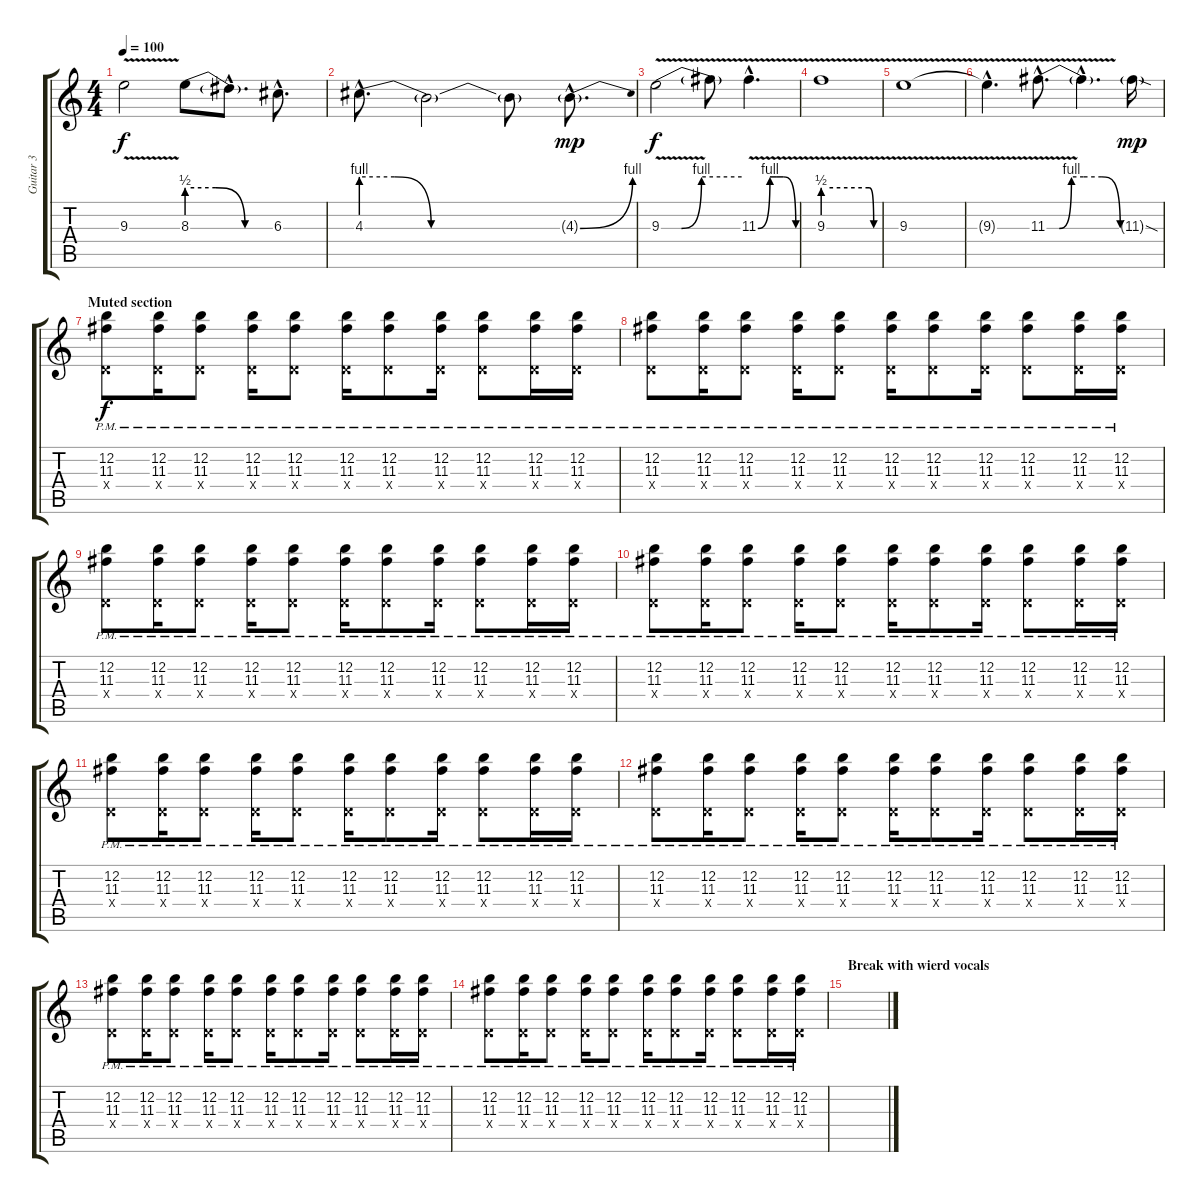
\track ("Guitar 3" "Guitar 3") {instrument overdrivenguitar}
\staff {score tabs}
\tuning (E4 B3 G3 D3 A2 E2) {hide}
\ts (4 4)
\tempo 100
\clef g2
\ks c
9.3{v}.2{dy f} 8.3{be (custom 0 2 10 2 15 2 20 2 40 0 60 0)}.8 8.3{hac t}.8{d} 6.3{hac}.8{d} |
4.3{be (custom 0 4 10 4 21 0 40 0 60 0) hac}.8{d} 4.3{t}.2 4.3{t}.8 4.3{be (bend 0 0 60 4) g hac}.8{d dy mp} |
9.3{be (custom 0 0 5 0 15 0 30 4 44 4 60 4) v}.2{dy f} 9.3{t}.8 11.3{be (custom 0 0 19 4 30 4 40 4 60 0) v hac}.4{d} |
9.3{be (custom 0 2 50 2 55 0 60 0) v}.1 |
9.3{v}.1 |
9.3{hac t}.4{d volume 5} 11.3{be (custom 0 0 10 0 20 4 30 4 45 4 60 0) v hac}.8{d volume 11} 11.3{hac t}.4{d} 11.3{sod g}.16{dy mp} |
\section ("" "Muted section")
(12.2{pm} 11.3{pm} 0.4{x}).8{dy f volume 8 instrument electricguitarmuted} (12.2{pm} 11.3{pm} 0.4{x}).16 (12.2{pm} 11.3{pm} 0.4{x}).8 (12.2{pm} 11.3{pm} 0.4{x}).16 (12.2{pm} 11.3{pm} 0.4{x}).8 (12.2{pm} 11.3{pm} 0.4{x}).16 (12.2{pm} 11.3{pm} 0.4{x}).8 (12.2{pm} 11.3{pm} 0.4{x}).16 (12.2{pm} 11.3{pm} 0.4{x}).8 (12.2{pm} 11.3{pm} 0.4{x}).16 (12.2{pm} 11.3{pm} 0.4{x}).16 |
(12.2{pm} 11.3{pm} 0.4{x}).8 (12.2{pm} 11.3{pm} 0.4{x}).16 (12.2{pm} 11.3{pm} 0.4{x}).8 (12.2{pm} 11.3{pm} 0.4{x}).16 (12.2{pm} 11.3{pm} 0.4{x}).8 (12.2{pm} 11.3{pm} 0.4{x}).16 (12.2{pm} 11.3{pm} 0.4{x}).8 (12.2{pm} 11.3{pm} 0.4{x}).16 (12.2{pm} 11.3{pm} 0.4{x}).8 (12.2{pm} 11.3{pm} 0.4{x}).16 (12.2{pm} 11.3{pm} 0.4{x}).16 |
(12.2{pm} 11.3{pm} 0.4{x}).8 (12.2{pm} 11.3{pm} 0.4{x}).16 (12.2{pm} 11.3{pm} 0.4{x}).8 (12.2{pm} 11.3{pm} 0.4{x}).16 (12.2{pm} 11.3{pm} 0.4{x}).8 (12.2{pm} 11.3{pm} 0.4{x}).16 (12.2{pm} 11.3{pm} 0.4{x}).8 (12.2{pm} 11.3{pm} 0.4{x}).16 (12.2{pm} 11.3{pm} 0.4{x}).8 (12.2{pm} 11.3{pm} 0.4{x}).16 (12.2{pm} 11.3{pm} 0.4{x}).16 |
(12.2{pm} 11.3{pm} 0.4{x}).8 (12.2{pm} 11.3{pm} 0.4{x}).16 (12.2{pm} 11.3{pm} 0.4{x}).8 (12.2{pm} 11.3{pm} 0.4{x}).16 (12.2{pm} 11.3{pm} 0.4{x}).8 (12.2{pm} 11.3{pm} 0.4{x}).16 (12.2{pm} 11.3{pm} 0.4{x}).8 (12.2{pm} 11.3{pm} 0.4{x}).16 (12.2{pm} 11.3{pm} 0.4{x}).8 (12.2{pm} 11.3{pm} 0.4{x}).16 (12.2{pm} 11.3{pm} 0.4{x}).16 |
(12.2{pm} 11.3{pm} 0.4{x}).8 (12.2{pm} 11.3{pm} 0.4{x}).16 (12.2{pm} 11.3{pm} 0.4{x}).8 (12.2{pm} 11.3{pm} 0.4{x}).16 (12.2{pm} 11.3{pm} 0.4{x}).8 (12.2{pm} 11.3{pm} 0.4{x}).16 (12.2{pm} 11.3{pm} 0.4{x}).8 (12.2{pm} 11.3{pm} 0.4{x}).16 (12.2{pm} 11.3{pm} 0.4{x}).8 (12.2{pm} 11.3{pm} 0.4{x}).16 (12.2{pm} 11.3{pm} 0.4{x}).16 |
(12.2{pm} 11.3{pm} 0.4{x}).8 (12.2{pm} 11.3{pm} 0.4{x}).16 (12.2{pm} 11.3{pm} 0.4{x}).8 (12.2{pm} 11.3{pm} 0.4{x}).16 (12.2{pm} 11.3{pm} 0.4{x}).8 (12.2{pm} 11.3{pm} 0.4{x}).16 (12.2{pm} 11.3{pm} 0.4{x}).8 (12.2{pm} 11.3{pm} 0.4{x}).16 (12.2{pm} 11.3{pm} 0.4{x}).8 (12.2{pm} 11.3{pm} 0.4{x}).16 (12.2{pm} 11.3{pm} 0.4{x}).16 |
(12.2{pm} 11.3{pm} 0.4{x}).8 (12.2{pm} 11.3{pm} 0.4{x}).16 (12.2{pm} 11.3{pm} 0.4{x}).8 (12.2{pm} 11.3{pm} 0.4{x}).16 (12.2{pm} 11.3{pm} 0.4{x}).8 (12.2{pm} 11.3{pm} 0.4{x}).16 (12.2{pm} 11.3{pm} 0.4{x}).8 (12.2{pm} 11.3{pm} 0.4{x}).16 (12.2{pm} 11.3{pm} 0.4{x}).8 (12.2{pm} 11.3{pm} 0.4{x}).16 (12.2{pm} 11.3{pm} 0.4{x}).16 |
(12.2{pm} 11.3{pm} 0.4{x}).8 (12.2{pm} 11.3{pm} 0.4{x}).16 (12.2{pm} 11.3{pm} 0.4{x}).8 (12.2{pm} 11.3{pm} 0.4{x}).16 (12.2{pm} 11.3{pm} 0.4{x}).8 (12.2{pm} 11.3{pm} 0.4{x}).16 (12.2{pm} 11.3{pm} 0.4{x}).8 (12.2{pm} 11.3{pm} 0.4{x}).16 (12.2{pm} 11.3{pm} 0.4{x}).8 (12.2{pm} 11.3{pm} 0.4{x}).16 (12.2{pm} 11.3{pm} 0.4{x}).16 |
\section ("" "Break with wierd vocals")
